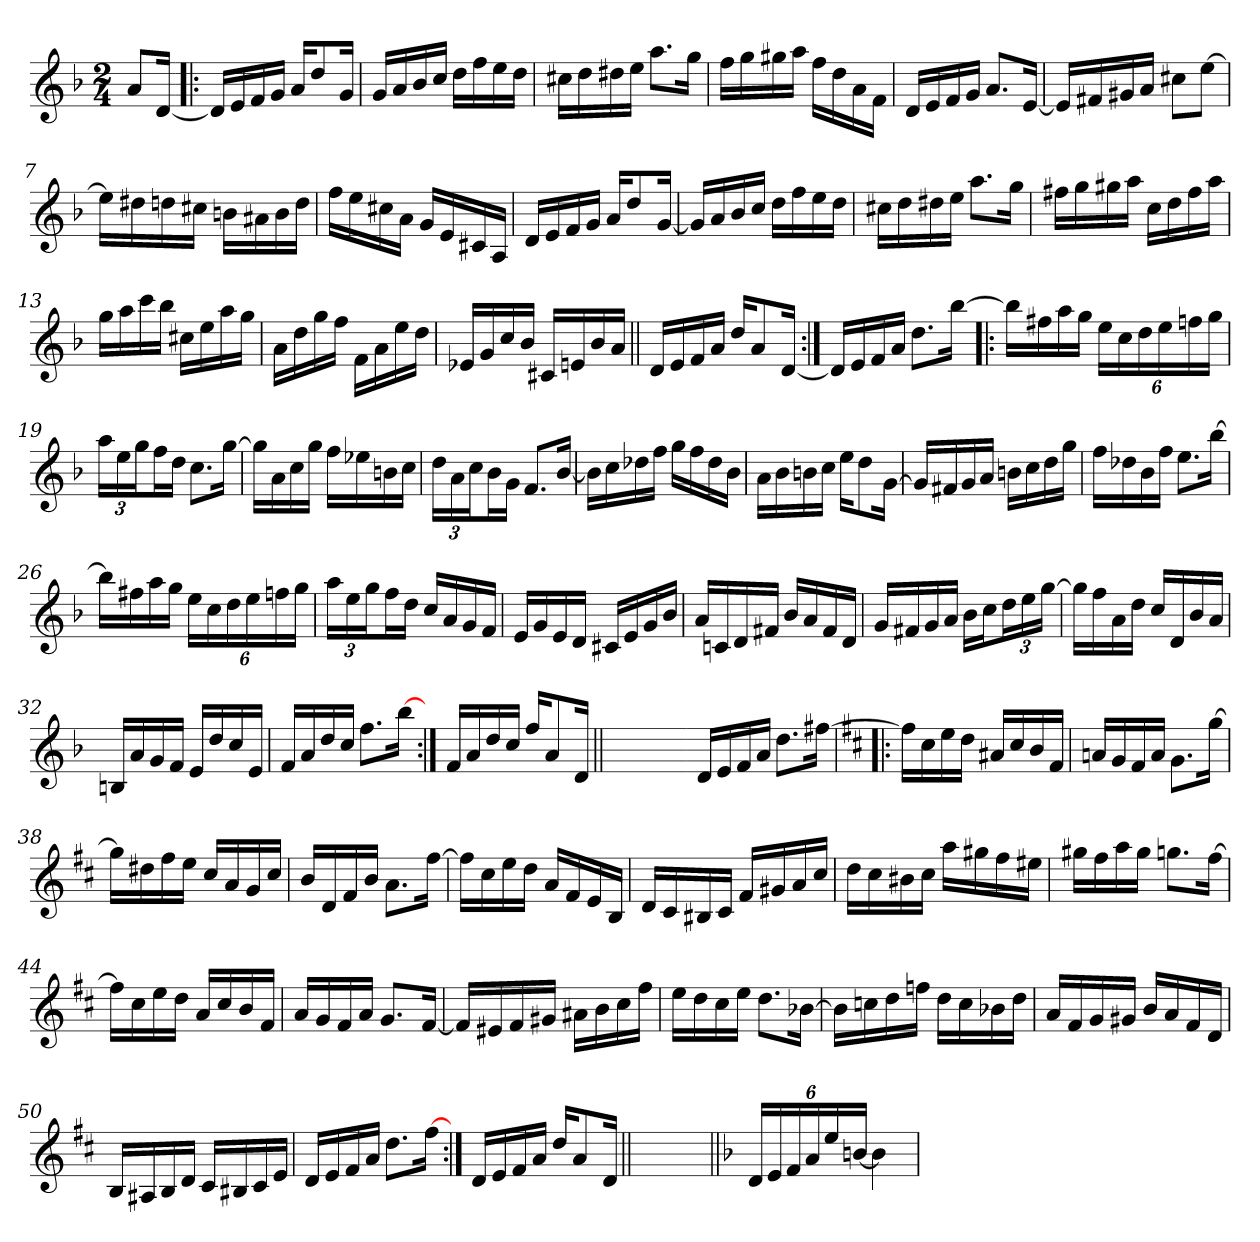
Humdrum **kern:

**kern
*part1
*staff1
*clefG2
*k[b-]
*F:
*M2/4
=
8a/L
[16d/Jk
=1!|:
16d/LL]
16e/
16f/
16g/JJ
16a/KL
8dd/
16g/Jk
=2
16g/LL
16a/
16b-/
16cc/JJ
16dd\LL
16ff\
16ee\
16dd\JJ
=3
16cc#X\LL
16dd\
16dd#X\
16ee\JJ
8.aa\L
16gg\Jk
=4
16ff\LL
16gg\
16gg#X\
16aa\JJ
16ff\LL
16dd\
16a\
16f\JJ
!!LO:LB:g=z
=5
16d/LL
16e/
16f/
16g/JJ
8.a/L
[16e/Jk
=6
16e/LL]
16f#X/
16g#X/
16a/JJ
8cc#X\L
[8ee\J
=7
16ee\LL]
16dd#X\
16ddn\
16cc#X\JJ
16bn\LL
16a#X\
16b\
16dd\JJ
=8
16ff\LL
16ee\
16cc#X\
16a\JJ
16g/LL
16e/
16c#X/
16A/JJ
!!LO:LB:g=z
=9
16d/LL
16e/
16f/
16g/JJ
16a/KL
8dd/
[16g/Jk
=10
16g/LL]
16a/
16b-/
16cc/JJ
16dd\LL
16ff\
16ee\
16dd\JJ
=11
16cc#X\LL
16dd\
16dd#X\
16ee\JJ
8.aa\L
16gg\Jk
=12
16ff#X\LL
16gg\
16gg#X\
16aa\JJ
16cc\LL
16dd\
16ff#\
16aa\JJ
!!LO:LB:g=z
=13
16gg\LL
16aa\
16ccc\
16bb-\JJ
16cc#X\LL
16ee\
16aa\
16gg\JJ
=14
16a\LL
16dd\
16gg\
16ff\JJ
16f\LL
16a\
16ee\
16dd\JJ
=15
16e-X/LL
16g/
16cc/
16b-/JJ
16c#X/LL
16en/
16b-/
16a/JJ
=16||
16d/LL
16e/
16f/
16a/JJ
16dd/KL
8a/
[16d/Jk
!!LO:LB:g=z
=17:|!
16d/LL]
16e/
16f/
16a/JJ
8.dd\L
[16bb-\Jk
=18!|:
16bb-\LL]
16ff#X\
16aa\
16gg\JJ
24ee\LL
24cc\
24dd\
24ee\
24ffn\
24gg\JJ
=19
24aa\LL
24ee\
24gg\J
16ff\L
16dd\JJ
8.cc\L
[16gg\Jk
=20
16gg\LL]
16a\
16cc\
16gg\JJ
16ff\LL
16ee-X\
16bn\
16cc\JJ
!!LO:LB:g=z
=21
24dd\LL
24a\
24cc\J
16b-\L
16g\JJ
8.f/L
[16b-/Jk
=22
16b-\LL]
16cc\
16dd-X\
16ff\JJ
16gg\LL
16ff\
16dd-\
16b-\JJ
=23
16a\LL
16b-\
16bn\
16cc\JJ
16ee\KL
8dd\
[16g\Jk
=24
16g/LL]
16f#X/
16g/
16a/JJ
16bn\LL
16cc\
16dd\
16gg\JJ
!!LO:LB:g=z
=25
16ff\LL
16dd-X\
16b-\
16ff\JJ
8.ee\L
[16bb-\Jk
=26
16bb-\LL]
16ff#X\
16aa\
16gg\JJ
24ee\LL
24cc\
24dd\
24ee\
24ffn\
24gg\JJ
=27
24aa\LL
24ee\
24gg\J
16ff\L
16dd\JJ
16cc/LL
16a/
16g/
16f/JJ
=28
16e/LL
16g/
16e/
16d/JJ
16c#X/LL
16e/
16g/
16b-/JJ
!!LO:LB:g=z
=29
16a/LL
16cn/
16d/
16f#X/JJ
16b-/LL
16a/
16f#/
16d/JJ
=30
16g/LL
16f#X/
16g/
16a/JJ
16b-\LL
16cc\J
24dd\L
24ee\
[24gg\JJ
=31
16gg\LL]
16ff\
16a\
16dd\JJ
16cc/LL
16d/
16b-/
16a/JJ
=32
16Bn/LL
16a/
16g/
16f/JJ
16e/LL
16dd/
16cc/
16e/JJ
!!LO:LB:g=z
=33
16f/LL
16a/
16dd/
16cc/JJ
8.ff\L
[16bb-\Jk
=34:|!
16f/LL
16a/
16dd/
16cc/JJ
16ff/KL
8a/
16d/Jk
=34X1||
*stria0
2ryy
!!LO:PB:g=z
=35-
*stria5
16d/LL
16e/
16f/
16a/JJ
8.dd\L
[16ff#X\Jk
=36!|:
*k[f#c#]
*D:
16ff#\LL]
16cc#\
16ee\
16dd\JJ
16a#X/LL
16cc#/
16b/
16f#/JJ
=37
16an/LL
16g/
16f#/
16a/JJ
8.g\L
[16gg\Jk
=38
16gg\LL]
16dd#X\
16ff#\
16ee\JJ
16cc#/LL
16a/
16g/
16cc#/JJ
!!LO:LB:g=z
=39
16b/LL
16d/
16f#/
16b/JJ
8.a\L
[16ff#\Jk
=40
16ff#\LL]
16cc#\
16ee\
16dd\JJ
16a/LL
16f#/
16e/
16B/JJ
=41
16d/LL
16c#/
16B#X/
16c#/JJ
16f#/LL
16g#X/
16a/
16cc#/JJ
=42
16dd\LL
16cc#\
16b#X\
16cc#\JJ
16aa\LL
16gg#X\
16ff#\
16ee#X\JJ
!!LO:LB:g=z
=43
16gg#X\LL
16ff#\
16aa\
16gg#\JJ
8.ggn\L
[16ff#\Jk
=44
16ff#\LL]
16cc#\
16ee\
16dd\JJ
16a/LL
16cc#/
16b/
16f#/JJ
=45
16a/LL
16g/
16f#/
16a/JJ
8.g/L
[16f#/Jk
=46
16f#/LL]
16e#X/
16f#/
16g#X/JJ
16a#X\LL
16b\
16cc#\
16ff#\JJ
!!LO:LB:g=z
=47
16ee\LL
16dd\
16cc#\
16ee\JJ
8.dd\L
[16b-X\Jk
=48
16b-\LL]
16ccn\
16dd\
16ffn\JJ
16dd\LL
16cc\
16b-X\
16dd\JJ
=49
16a/LL
16f#/
16g/
16g#X/JJ
16b/LL
16a/
16f#/
16d/JJ
=50
16B/LL
16A#X/
16B/
16d/JJ
16c#/LL
16B#X/
16c#/
16e/JJ
!!LO:LB:g=z
=51
16d/LL
16e/
16f#/
16a/JJ
8.dd\L
[16ff#\Jk
=52:|!
16d/LL
16e/
16f#/
16a/JJ
16dd/KL
8a/
16d/Jk
=53||
*stria0
2ryy
=54||
*stria5
*k[b-]
*F:
24d/LL
24e/
24f/
24a/
24ee/
[24bn/JJ
4b\]
=
*-
